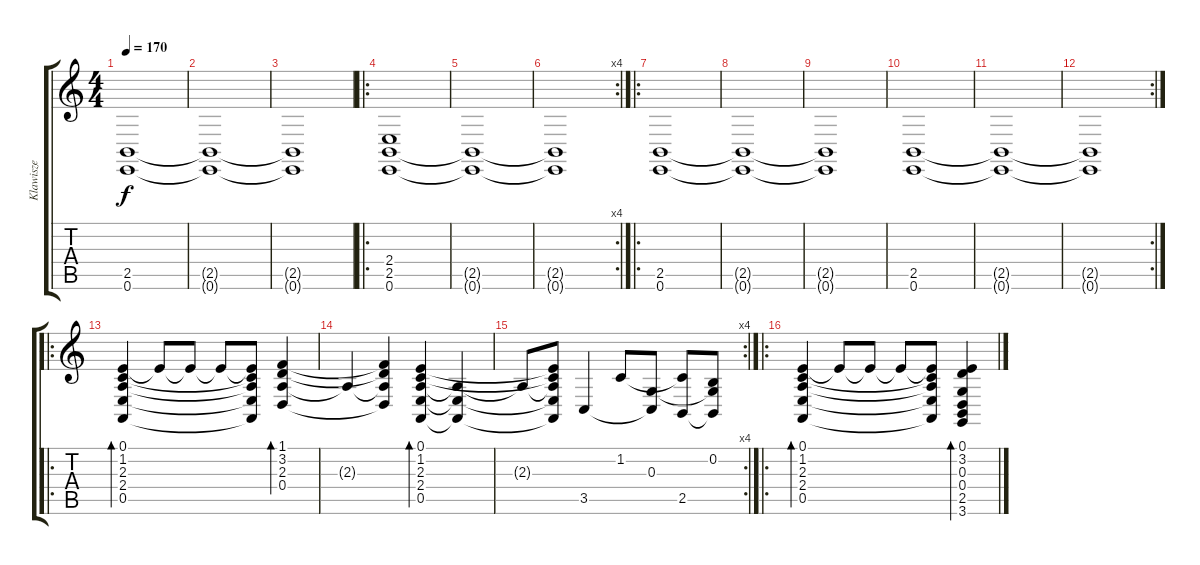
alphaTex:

\track ("Klawisze" "Klawisze") {instrument seashore}
\staff {score tabs}
\tuning (E4 B3 G3 D3 A2 E2) {hide}
\ts (4 4)
\tempo 170
\clef g2
\ks c
(2.5{t} 0.6{t}).1{dy f} |
(2.5{t} 0.6{t}).1 |
(2.5{t} 0.6{t}).1 |
\ro
(2.4 2.5 0.6).1 |
(2.5{t} 0.6{t}).1 |
\rc 4
(2.5{t} 0.6{t}).1 |
\ro
(2.5 0.6).1 |
(2.5{t} 0.6{t}).1 |
(2.5{t} 0.6{t}).1 |
(2.5 0.6).1 |
(2.5{t} 0.6{t}).1 |
\rc 2
(2.5{t} 0.6{t}).1 |
\ro
(0.1 1.2 2.3 2.4 0.5).4{bd 240 instrument stringensemble2} 0.1{t}.8 0.1{t}.8 0.1{t}.8 (0.1{t} 1.2{t} 2.3{t} 2.4{t} 0.5{t}).8 (1.1 3.2 2.3 0.4).4{bd 240} |
2.3{t}.4 (1.1{t} 3.2{t} 2.3{t} 0.4{t}).4 (0.1 1.2 2.3 2.4 0.5).4{bd 240} (2.3{t} 2.4{t} 0.5{t}).4 |
\rc 4
2.3{t}.8 (0.1{t} 1.2{t} 2.3{t} 2.4{t} 0.5{t}).8 3.5.4 1.2.8 (0.3 3.5{t}).8 (1.2{t} 2.5).8 (0.2 0.3{t} 2.5{t}).8 |
\ro
(0.1 1.2 2.3 2.4 0.5).4{bd 240} 0.1{t}.8 0.1{t}.8 0.1{t}.8 (0.1{t} 1.2{t} 2.3{t} 2.4{t} 0.5{t}).8 (0.1 3.2 0.3 0.4 2.5 3.6).4{bd 240}
